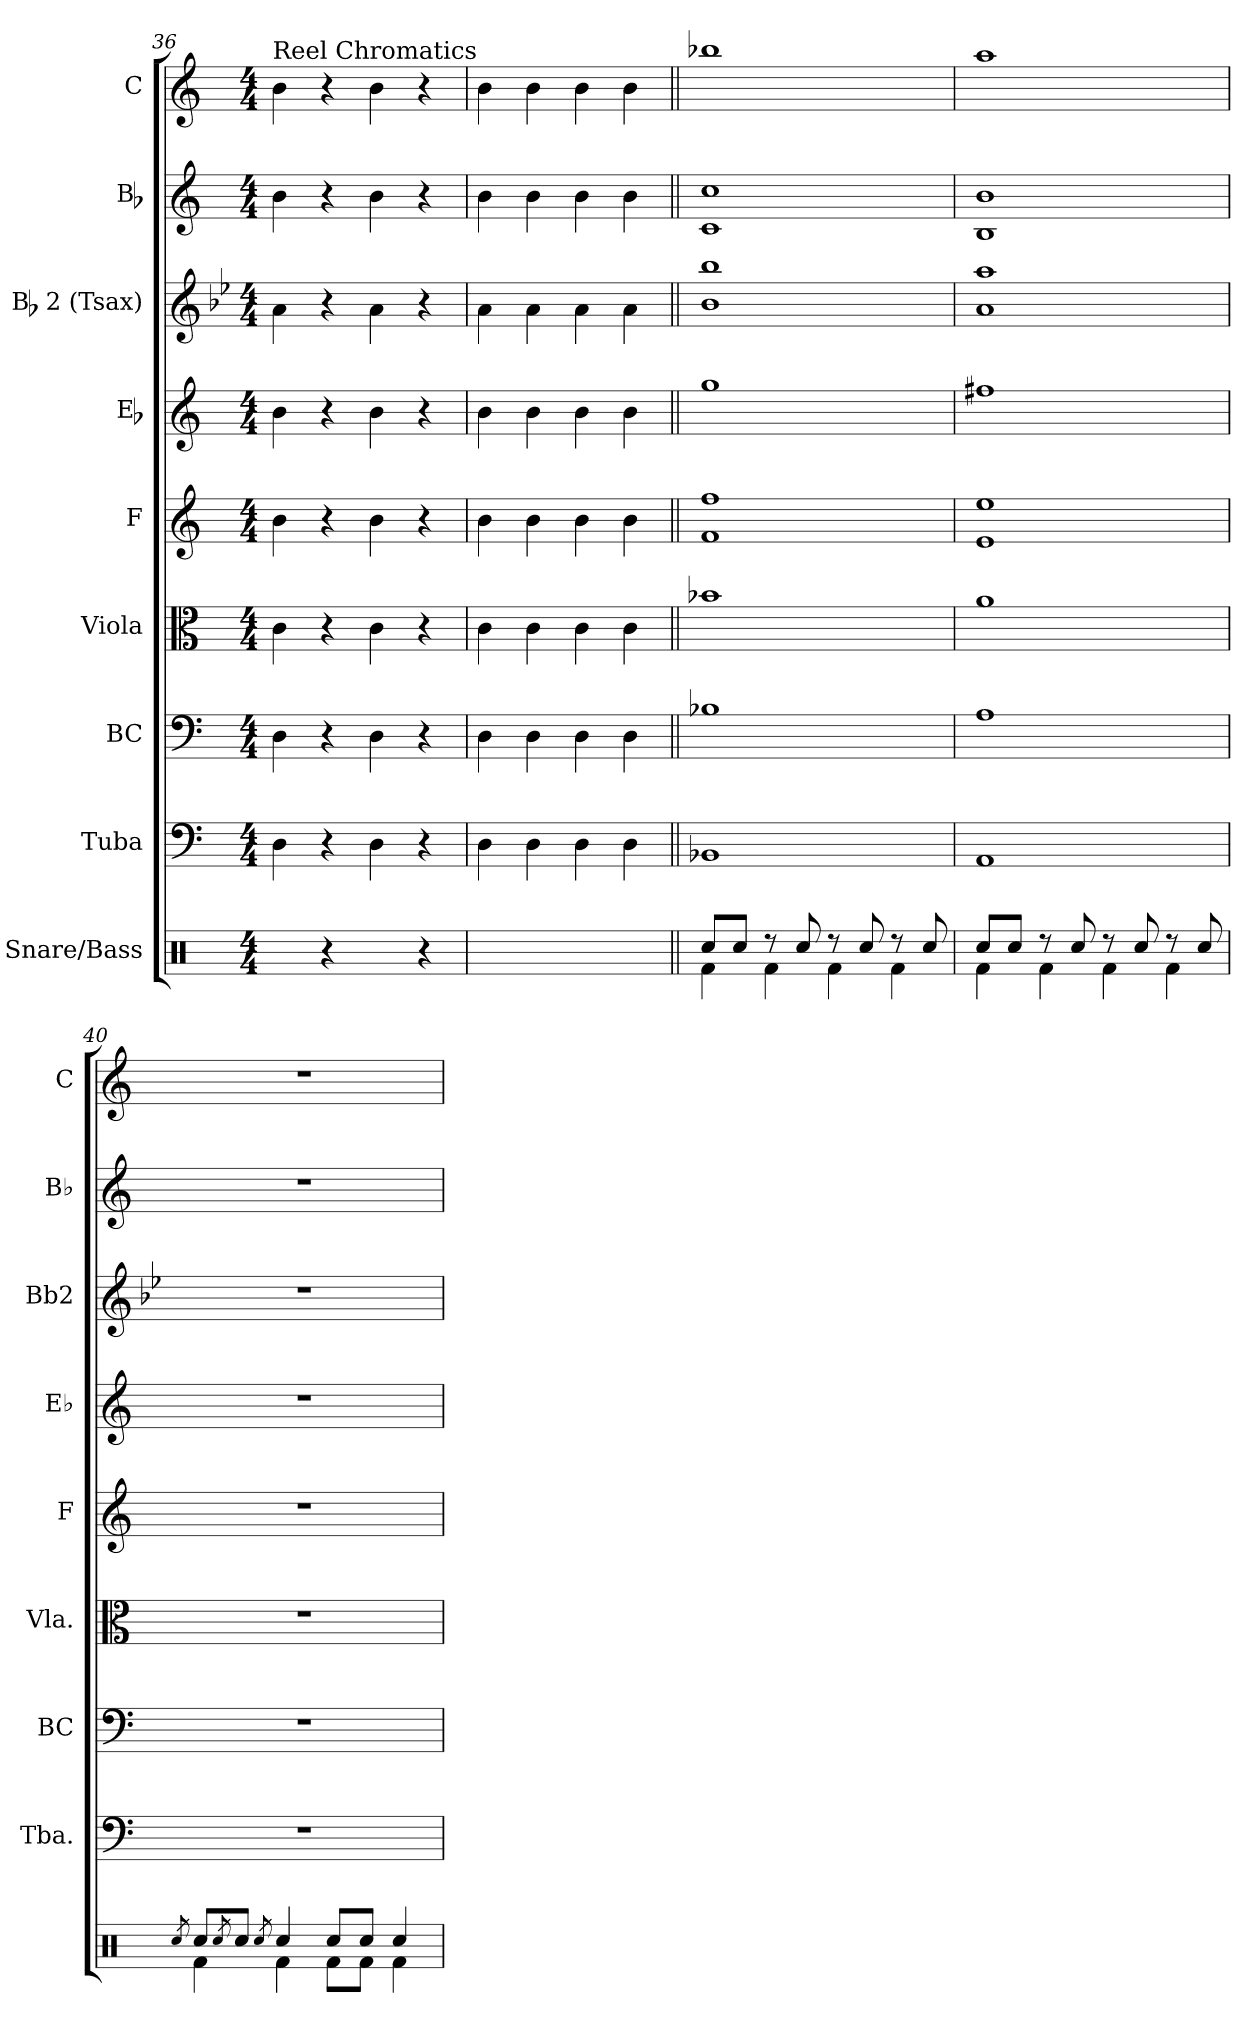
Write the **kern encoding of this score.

**kern	**kern	**kern	**kern	**kern	**kern	**kern	**kern	**kern
*part9	*part8	*part7	*part6	*part5	*part4	*part3	*part2	*part1
*staff9	*staff8	*staff7	*staff6	*staff5	*staff4	*staff3	*staff2	*staff1
*I"Snare/Bass	*I"Tuba	*I"BC	*I"Viola	*I"F	*I"Eb	*I"Bb 2 (Tsax)	*I"Bb	*I"C
*	*I'Tba.	*I'BC	*I'Vla.	*I'F	*I'Eb	*I'Bb2	*I'Bb	*I'C
!!LO:LB:g=z
*clefX	*clefF4	*clefF4	*clefC3	*clefG2	*clefG2	*clefG2	*clefG2	*clefG2
*	*	*	*	*ITrd4c7	*ITrd5c9	*ITrd8c14	*ITrd1c2	*
*k[]	*k[]	*k[]	*k[]	*k[b-]	*k[b-e-a-]	*k[b-e-]	*k[b-e-]	*k[]
*M4/4	*M4/4	*M4/4	*M4/4	*M4/4	*M4/4	*M4/4	*M4/4	*M4/4
=36	=36	=36	=36	=36	=36	=36	=36	=36
!	!	!	!	!	!	!	!	!LO:TX:a:t=Reel Chromatics
4Ri\	4Di\	4Di\	4ci\	4ei\	4di\	4Ai\	4ai\	4bi\
4r	4r	4r	4r	4r	4r	4r	4r	4r
4Ri\	4Di\	4Di\	4ci\	4ei\	4di\	4Ai\	4ai\	4bi\
4r	4r	4r	4r	4r	4r	4r	4r	4r
=37	=37	=37	=37	=37	=37	=37	=37	=37
4Ri\	4Di\	4Di\	4ci\	4ei\	4di\	4Ai\	4ai\	4bi\
4Ri\	4Di\	4Di\	4ci\	4ei\	4di\	4Ai\	4ai\	4bi\
4Ri\	4Di\	4Di\	4ci\	4ei\	4di\	4Ai\	4ai\	4bi\
4Ri\	4Di\	4Di\	4ci\	4ei\	4di\	4Ai\	4ai\	4bi\
=38||	=38||	=38||	=38||	=38||	=38||	=38||	=38||	=38||
*^	*	*	*	*	*	*	*	*
8Rcci/L	4Rfi\	1BB-Xi	1B-Xi	1b-Xi	1B-i 1b-i	1b-i	1B-i 1b-i	1B-i 1b-i	1bb-Xi
8Rcci/J	.	.	.	.	.	.	.	.	.
8r	4Rfi\	.	.	.	.	.	.	.	.
8Rcci/	.	.	.	.	.	.	.	.	.
8r	4Rfi\	.	.	.	.	.	.	.	.
8Rcci/	.	.	.	.	.	.	.	.	.
8r	4Rfi\	.	.	.	.	.	.	.	.
8Rcci/	.	.	.	.	.	.	.	.	.
=39	=39	=39	=39	=39	=39	=39	=39	=39	=39
8Rcci/L	4Rfi\	1AAi	1Ai	1ai	1Ai 1ai	1ani	1Ai 1ai	1Ai 1ai	1aai
8Rcci/J	.	.	.	.	.	.	.	.	.
8r	4Rfi\	.	.	.	.	.	.	.	.
8Rcci/	.	.	.	.	.	.	.	.	.
8r	4Rfi\	.	.	.	.	.	.	.	.
8Rcci/	.	.	.	.	.	.	.	.	.
8r	4Rfi\	.	.	.	.	.	.	.	.
8Rcci/	.	.	.	.	.	.	.	.	.
=40	=40	=40	=40	=40	=40	=40	=40	=40	=40
8qRcci/	.	.	.	.	.	.	.	.	.
8Rcci/L	4Rfi\	1r	1r	1r	1r	1r	1r	1r	1r
8qRcci/	.	.	.	.	.	.	.	.	.
8Rcci/J	.	.	.	.	.	.	.	.	.
8qRcci/	.	.	.	.	.	.	.	.	.
4Rcci/	4Rfi\	.	.	.	.	.	.	.	.
8Rcci/L	8Rfi\L	.	.	.	.	.	.	.	.
8Rcci/J	8Rfi\J	.	.	.	.	.	.	.	.
4Rcci/	4Rfi\	.	.	.	.	.	.	.	.
*v	*v	*	*	*	*	*	*	*	*
=	=	=	=	=	=	=	=	=
*-	*-	*-	*-	*-	*-	*-	*-	*-
